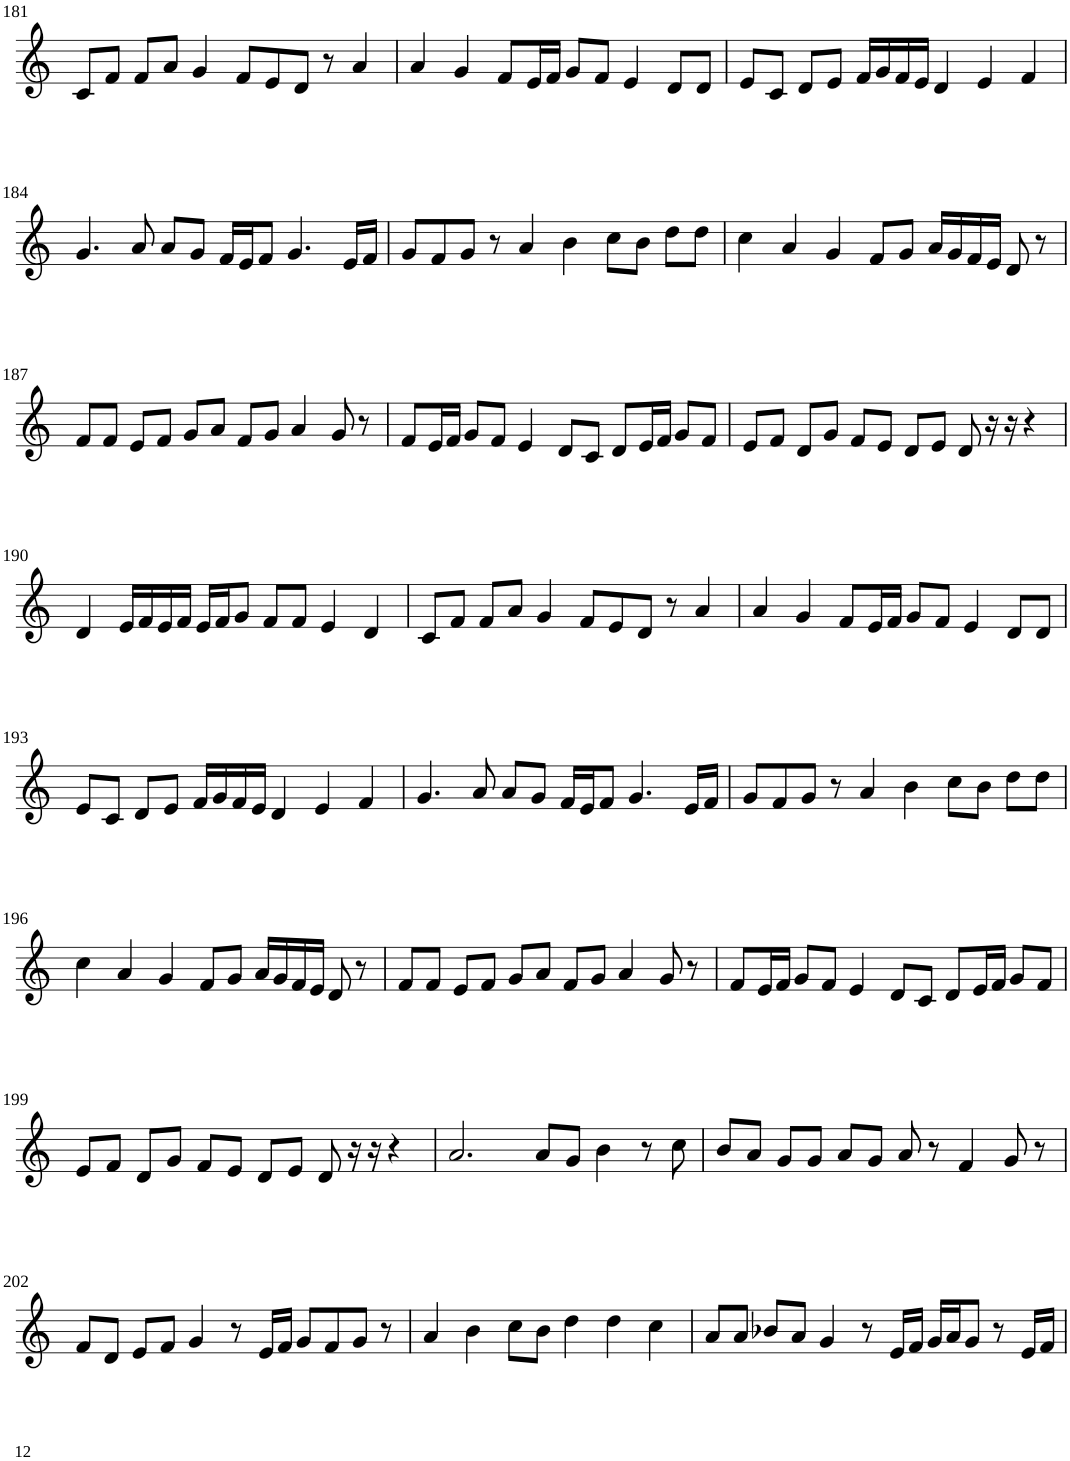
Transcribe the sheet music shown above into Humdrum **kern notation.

**kern
*part1
*staff1
*I"Violin
!!LO:PB:g=z
*clefG2
*k[]
*M6/4
=181
8c/L
8f/J
8f/L
8a/J
4g/
8f/L
8e/
8d/J
8r
4a/
=182
4a/
4g/
8f/L
16e/L
16f/JJ
8g/L
8f/J
4e/
8d/L
8d/J
=183
8e/L
8c/J
8d/L
8e/J
16f/LL
16g/
16f/
16e/JJ
4d/
4e/
4f/
!!LO:LB:g=z
=184
4.g/
8a/
8a/L
8g/J
16f/LL
16e/J
8f/J
4.g/
16e/LL
16f/JJ
=185
8g/L
8f/
8g/J
8r
4a/
4b\
8cc\L
8b\J
8dd\L
8dd\J
=186
4cc\
4a/
4g/
8f/L
8g/J
16a/LL
16g/
16f/
16e/JJ
8d/
8r
!!LO:LB:g=z
=187
8f/L
8f/J
8e/L
8f/J
8g/L
8a/J
8f/L
8g/J
4a/
8g/
8r
=188
8f/L
16e/L
16f/JJ
8g/L
8f/J
4e/
8d/L
8c/J
8d/L
16e/L
16f/JJ
8g/L
8f/J
=189
8e/L
8f/J
8d/L
8g/J
8f/L
8e/J
8d/L
8e/J
8d/
16r
16r
4r
!!LO:LB:g=z
=190
4d/
16e/LL
16f/
16e/
16f/JJ
16e/LL
16f/J
8g/J
8f/L
8f/J
4e/
4d/
=191
8c/L
8f/J
8f/L
8a/J
4g/
8f/L
8e/
8d/J
8r
4a/
=192
4a/
4g/
8f/L
16e/L
16f/JJ
8g/L
8f/J
4e/
8d/L
8d/J
!!LO:LB:g=z
=193
8e/L
8c/J
8d/L
8e/J
16f/LL
16g/
16f/
16e/JJ
4d/
4e/
4f/
=194
4.g/
8a/
8a/L
8g/J
16f/LL
16e/J
8f/J
4.g/
16e/LL
16f/JJ
=195
8g/L
8f/
8g/J
8r
4a/
4b\
8cc\L
8b\J
8dd\L
8dd\J
!!LO:LB:g=z
=196
4cc\
4a/
4g/
8f/L
8g/J
16a/LL
16g/
16f/
16e/JJ
8d/
8r
=197
8f/L
8f/J
8e/L
8f/J
8g/L
8a/J
8f/L
8g/J
4a/
8g/
8r
=198
8f/L
16e/L
16f/JJ
8g/L
8f/J
4e/
8d/L
8c/J
8d/L
16e/L
16f/JJ
8g/L
8f/J
!!LO:LB:g=z
=199
8e/L
8f/J
8d/L
8g/J
8f/L
8e/J
8d/L
8e/J
8d/
16r
16r
4r
=200
2.a/
8a/L
8g/J
4b\
8r
8cc\
=201
8b/L
8a/J
8g/L
8g/J
8a/L
8g/J
8a/
8r
4f/
8g/
8r
!!LO:LB:g=z
=202
8f/L
8d/J
8e/L
8f/J
4g/
8r
16e/LL
16f/JJ
8g/L
8f/
8g/J
8r
=203
4a/
4b\
8cc\L
8b\J
4dd\
4dd\
4cc\
=204
8a/L
8a/J
8b-X/L
8a/J
4g/
8r
16e/LL
16f/JJ
16g/LL
16a/J
8g/J
8r
16e/LL
16f/JJ
=
*-
